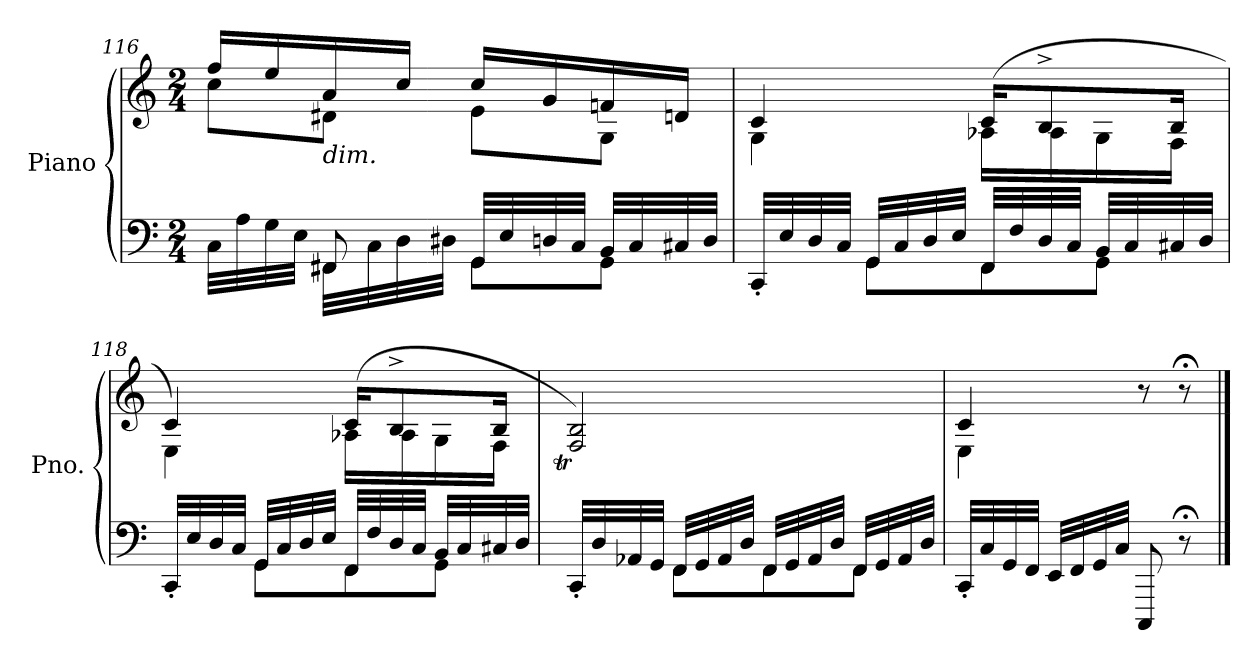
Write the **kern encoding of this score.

**kern	**kern
*part1	*part1
*staff2	*staff1
*I"Piano	*
*I'Pno.	*
*clefF4	*clefG2
*k[]	*k[]
*M2/4	*M2/4
=116	=116
*^	*^
8ryy	32C\LLL	16ff/LL	8cc\L
.	32A\	.	.
.	32G\	16ee/	.
.	32E\JJJ	.	.
!	!	!LO:TX:b:i:t=dim.	!
8FF#X/	32FF#\LLL	16a/	8d#X\J
.	32C\	.	.
.	32D\	16cc/JJ	.
.	32D#X\JJJ	.	.
32GG/LLL	8GG\L	16cc/LL	8e\L
32E/	.	.	.
32Dn/	.	16g/	.
32C/JJJ	.	.	.
32BB/LLL	8GG\J	16fn/	8G\J
32C/	.	.	.
32C#X/	.	16dn/JJ	.
32D/JJJ	.	.	.
!!LO:LB:g=z	!!
=117	=117	=117	=117
32CC'/LLL	8ryy	4c/	4G\
32E/	.	.	.
32D/	.	.	.
32C/JJJ	.	.	.
32GG/LLL	8GG\L	.	.
32C/	.	.	.
32D/	.	.	.
32E/JJJ	.	.	.
32FF/LLL	8FF\	(>16c/KL	16A-X\LL
32F/	.	.	.
32D/	.	8B^/	16A-\
32C/JJJ	.	.	.
32BB/LLL	8GG\J	.	16G\
32C/	.	.	.
32C#X/	.	16B/Jk	16F\JJ
32D/JJJ	.	.	.
=118	=118	=118	=118
32CC'/LLL	8ryy	4c/)	4E\
32E/	.	.	.
32D/	.	.	.
32C/JJJ	.	.	.
32GG/LLL	8GG\L	.	.
32C/	.	.	.
32D/	.	.	.
32E/JJJ	.	.	.
32FF/LLL	8FF\	(>16c/KL	16A-X\LL
32F/	.	.	.
32D/	.	8B^/	16A-\
32C/JJJ	.	.	.
32BB/LLL	8GG\J	.	16G\
32C/	.	.	.
32C#X/	.	16B/Jk	16F\JJ
32D/JJJ	.	.	.
=119	=119	=119	=119
32CC'/LLL	8ryy	2F/ 2B/)	2FTyy
32D/	.	.	.
32AA-X/	.	.	.
32GG/JJJ	.	.	.
32FF/LLL	8FF\L	.	.
32GG/	.	.	.
32AA-/	.	.	.
32D/JJJ	.	.	.
32FF/LLL	8FF\	.	.
32GG/	.	.	.
32AA-/	.	.	.
32D/JJJ	.	.	.
32FF/LLL	8FF\J	.	.
32GG/	.	.	.
32AA-/	.	.	.
32D/JJJ	.	.	.
*v	*v	*	*
=120	=120	=120
32CC'/LLL	4c/	4E\
32C/	.	.
32GG/	.	.
32FF/JJJ	.	.
32EE/LLL	.	.
32FF/	.	.
32GG/	.	.
32C/JJJ	.	.
8CCC/	8r	8ryy
8r;<	8r;<	8ryy
*	*v	*v
==	==
*-	*-
